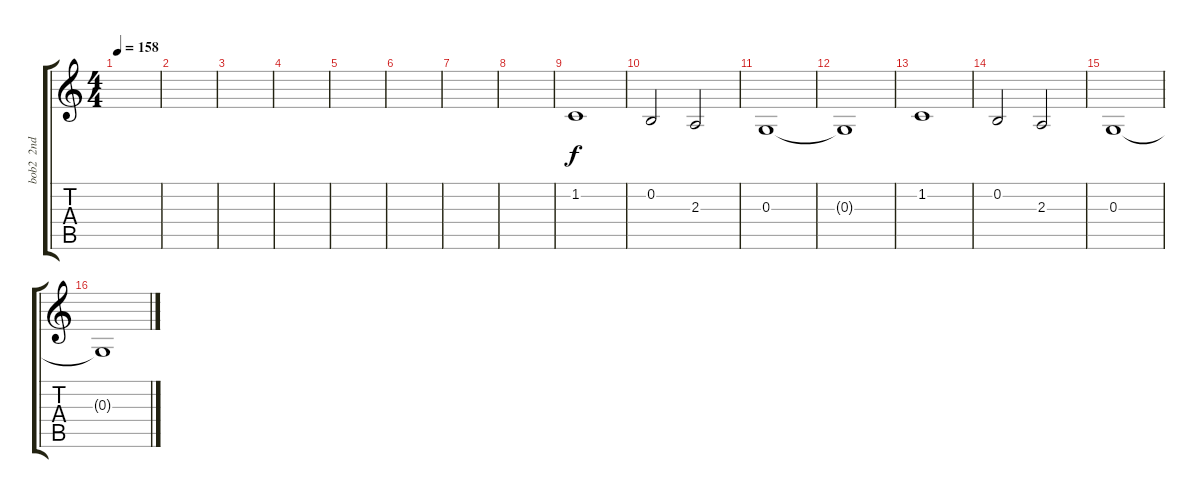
\track ("bob2  2nd voice (same synthetiser)" "bob2  2nd ") {instrument pad4choir}
\staff {score tabs}
\tuning (E4 B3 G3 D3 A2 E2) {hide}
\ts (4 4)
\tempo 158
\clef g2
\ks c
|
|
|
|
|
|
|
|
1.2.1 |
0.2.2 2.3.2 |
0.3.1 |
0.3{t}.1 |
1.2.1 |
0.2.2 2.3.2 |
0.3.1 |
0.3{t}.1
